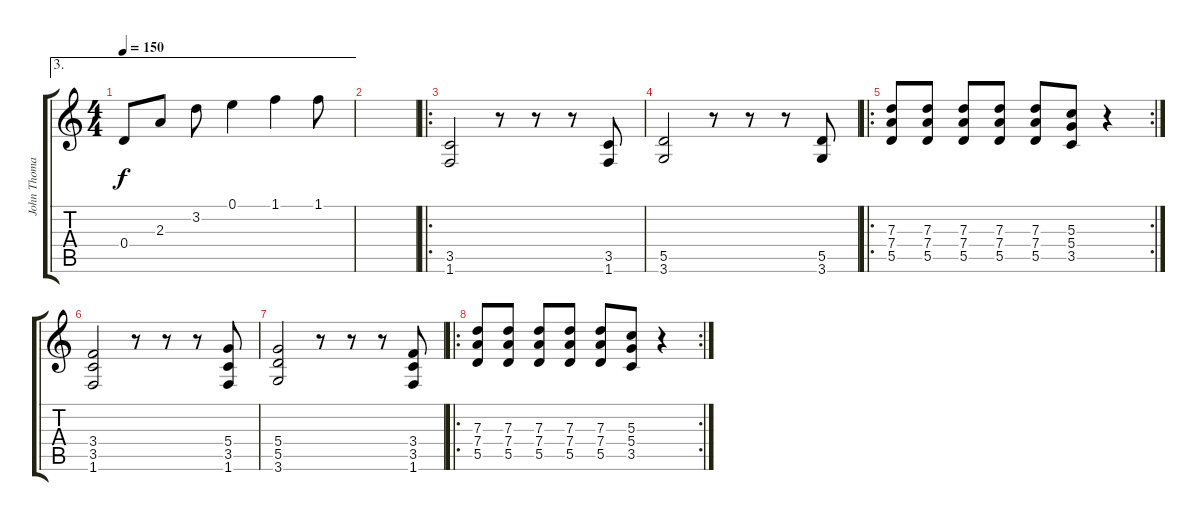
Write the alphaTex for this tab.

\track ("John Thomas" "John Thoma") {instrument electricguitarmuted}
\staff {score tabs}
\tuning (E4 B3 G3 D3 A2 E2) {hide}
\ae 3
\ts (4 4)
\tempo 150
\clef g2
\ks c
0.4.8{dy f} 2.3.8 3.2.8 0.1.4 1.1.4 1.1.8 |
|
\ro
(3.5 1.6).2 r.8 r.8 r.8 (3.5 1.6).8 |
(5.5 3.6).2 r.8 r.8 r.8 (5.5 3.6).8 |
\ro
\rc 2
(7.3 7.4 5.5).8 (7.3 7.4 5.5).8 (7.3 7.4 5.5).8 (7.3 7.4 5.5).8 (7.3 7.4 5.5).8 (5.3 5.4 3.5).8 r.4 |
(3.4 3.5 1.6).2 r.8 r.8 r.8 (5.4 3.5 1.6).8 |
(5.4 5.5 3.6).2 r.8 r.8 r.8 (3.4 3.5 1.6).8 |
\ro
\rc 2
(7.3 7.4 5.5).8 (7.3 7.4 5.5).8 (7.3 7.4 5.5).8 (7.3 7.4 5.5).8 (7.3 7.4 5.5).8 (5.3 5.4 3.5).8 r.4
